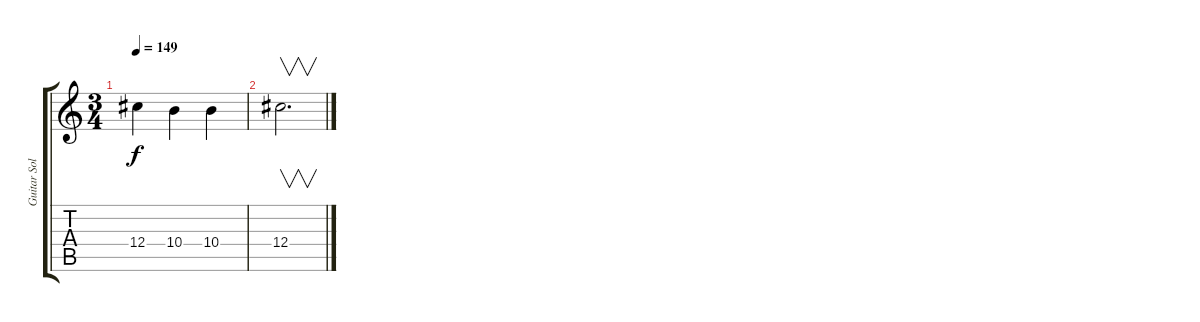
\track ("Guitar Solo" "Guitar Sol") {instrument distortionguitar}
\staff {score tabs}
\tuning (Eb4 Bb3 Gb3 Db3 Ab2 Db2) {hide}
\ts (3 4)
\tempo 149
\clef g2
\ks c
12.4.4{dy f} 10.4.4 10.4.4 |
12.4.2{v d}
